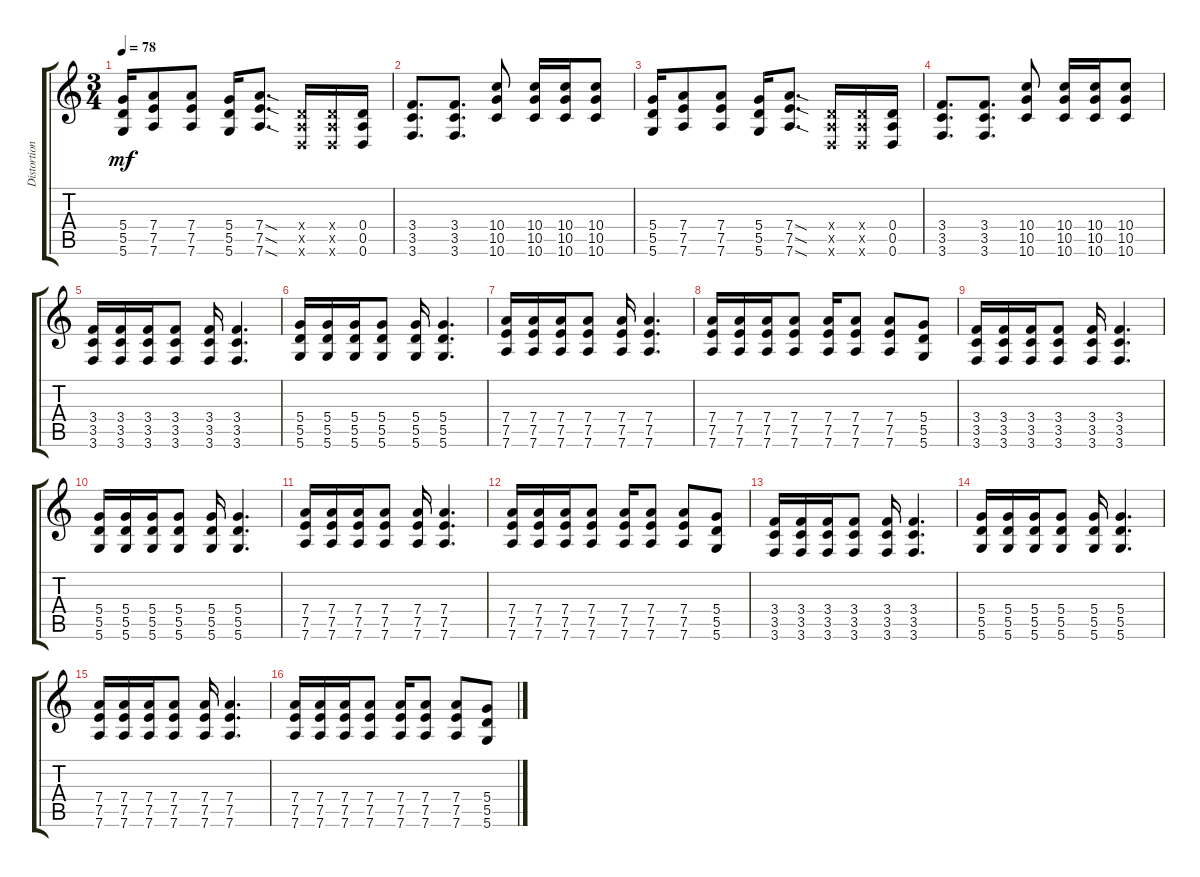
\track ("Distortion Guitar 3" "Distortion") {instrument distortionguitar}
\staff {score tabs}
\tuning (E4 B3 G3 D3 A2 D2) {hide}
\ts (3 4)
\tempo 78
\clef g2
\ks c
(5.4 5.5 5.6).16{dy mf} (7.4 7.5 7.6).8 (7.4 7.5 7.6).8 (5.4 5.5 5.6).16 (7.4{sod} 7.5{sod} 7.6{sod}).8{d} (0.4{x} 0.5{x} 0.6{x}).16 (0.4{x} 0.5{x} 0.6{x}).16 (0.4 0.5 0.6).16 |
(3.4 3.5 3.6).8{d} (3.4 3.5 3.6).8{d} (10.4 10.5 10.6).8 (10.4 10.5 10.6).16 (10.4 10.5 10.6).16 (10.4 10.5 10.6).8 |
(5.4 5.5 5.6).16 (7.4 7.5 7.6).8 (7.4 7.5 7.6).8 (5.4 5.5 5.6).16 (7.4{sod} 7.5{sod} 7.6{sod}).8{d} (0.4{x} 0.5{x} 0.6{x}).16 (0.4{x} 0.5{x} 0.6{x}).16 (0.4 0.5 0.6).16 |
(3.4 3.5 3.6).8{d} (3.4 3.5 3.6).8{d} (10.4 10.5 10.6).8 (10.4 10.5 10.6).16 (10.4 10.5 10.6).16 (10.4 10.5 10.6).8 |
(3.4 3.5 3.6).16 (3.4 3.5 3.6).16 (3.4 3.5 3.6).16 (3.4 3.5 3.6).8 (3.4 3.5 3.6).16 (3.4 3.5 3.6).4{d} |
(5.4 5.5 5.6).16 (5.4 5.5 5.6).16 (5.4 5.5 5.6).16 (5.4 5.5 5.6).8 (5.4 5.5 5.6).16 (5.4 5.5 5.6).4{d} |
(7.4 7.5 7.6).16 (7.4 7.5 7.6).16 (7.4 7.5 7.6).16 (7.4 7.5 7.6).8 (7.4 7.5 7.6).16 (7.4 7.5 7.6).4{d} |
(7.4 7.5 7.6).16 (7.4 7.5 7.6).16 (7.4 7.5 7.6).16 (7.4 7.5 7.6).8 (7.4 7.5 7.6).16 (7.4 7.5 7.6).8 (7.4 7.5 7.6).8 (5.4 5.5 5.6).8 |
(3.4 3.5 3.6).16 (3.4 3.5 3.6).16 (3.4 3.5 3.6).16 (3.4 3.5 3.6).8 (3.4 3.5 3.6).16 (3.4 3.5 3.6).4{d} |
(5.4 5.5 5.6).16 (5.4 5.5 5.6).16 (5.4 5.5 5.6).16 (5.4 5.5 5.6).8 (5.4 5.5 5.6).16 (5.4 5.5 5.6).4{d} |
(7.4 7.5 7.6).16 (7.4 7.5 7.6).16 (7.4 7.5 7.6).16 (7.4 7.5 7.6).8 (7.4 7.5 7.6).16 (7.4 7.5 7.6).4{d} |
(7.4 7.5 7.6).16 (7.4 7.5 7.6).16 (7.4 7.5 7.6).16 (7.4 7.5 7.6).8 (7.4 7.5 7.6).16 (7.4 7.5 7.6).8 (7.4 7.5 7.6).8 (5.4 5.5 5.6).8 |
(3.4 3.5 3.6).16 (3.4 3.5 3.6).16 (3.4 3.5 3.6).16 (3.4 3.5 3.6).8 (3.4 3.5 3.6).16 (3.4 3.5 3.6).4{d} |
(5.4 5.5 5.6).16 (5.4 5.5 5.6).16 (5.4 5.5 5.6).16 (5.4 5.5 5.6).8 (5.4 5.5 5.6).16 (5.4 5.5 5.6).4{d} |
(7.4 7.5 7.6).16 (7.4 7.5 7.6).16 (7.4 7.5 7.6).16 (7.4 7.5 7.6).8 (7.4 7.5 7.6).16 (7.4 7.5 7.6).4{d} |
(7.4 7.5 7.6).16 (7.4 7.5 7.6).16 (7.4 7.5 7.6).16 (7.4 7.5 7.6).8 (7.4 7.5 7.6).16 (7.4 7.5 7.6).8 (7.4 7.5 7.6).8 (5.4 5.5 5.6).8
